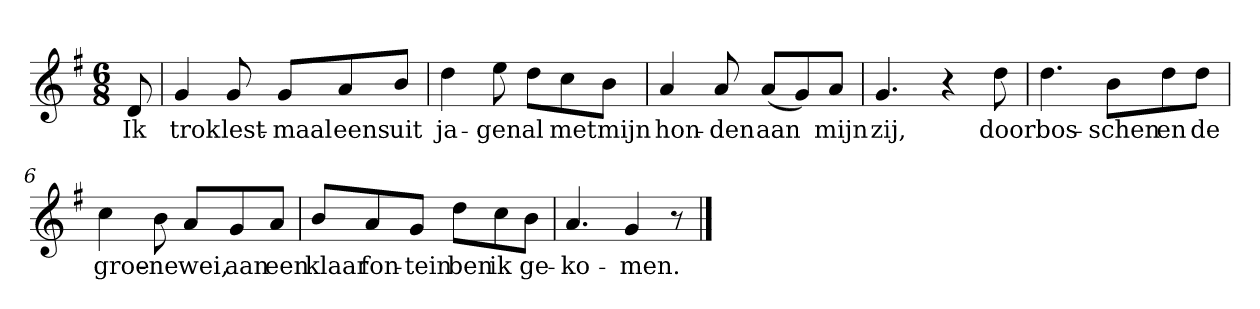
**kern	**text
*part1	*part1
*staff1	*staff1
*clefG2	*
*k[f#]	*
*G:	*
*M6/8	*
*MM120	*
=	=
8d	Ik
=1	=1
4g	trok
8g	lest-
8g/L	-maal
8a/	eens
8b/J	uit
=2	=2
4dd	ja-
8ee	-gen
8dd\L	al
8cc\	met
8b\J	mijn
=3	=3
4a	hon-
8a	-den
(8a/L	aan
8g/)	.
8a/J	mijn
=4	=4
4.g	zij,
4r	.
8dd	door
=5	=5
4.dd	bos-
8b\L	-schen
8dd\	en
8dd\J	de
=6	=6
4cc	groe-
8b	-ne
8a/L	wei,
8g/	aan
8a/J	een
=7	=7
8b/L	klaar
8a/	fon-
8g/J	-tein
8dd\L	ben
8cc\	ik
8b\J	ge-
=8	=8
4.a	-ko-
4g	-men.
8r	.
==	==
*-	*-
